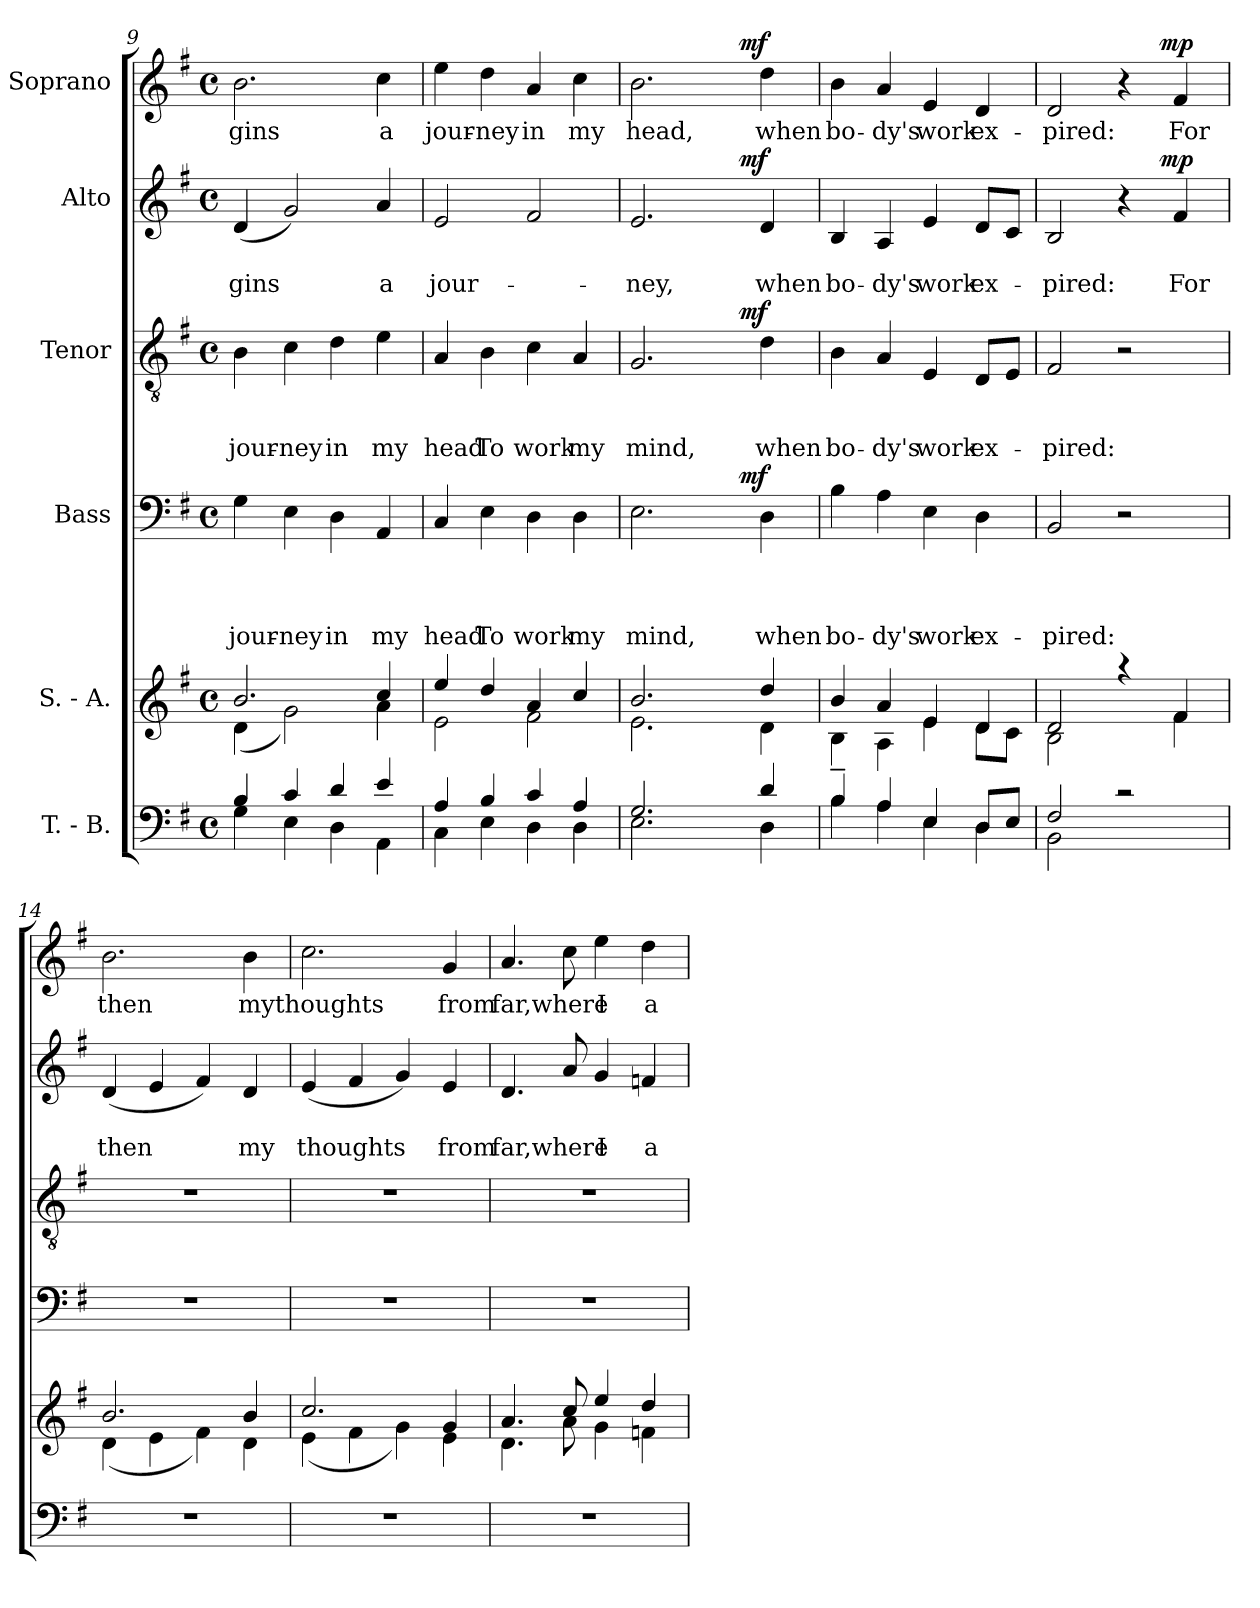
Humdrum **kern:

**kern	**kern	**kern	**text	**text	**text	**text	**dynam	**kern	**text	**text	**text	**dynam	**kern	**text	**text	**dynam	**kern	**text	**dynam
*part6	*part5	*part4	*part4	*part4	*part4	*part4	*part4	*part3	*part3	*part3	*part3	*part3	*part2	*part2	*part2	*part2	*part1	*part1	*part1
*staff6	*staff5	*staff4	*staff4	*staff4	*staff4	*staff4	*staff4	*staff3	*staff3	*staff3	*staff3	*staff3	*staff2	*staff2	*staff2	*staff2	*staff1	*staff1	*staff1
*I"T. - B.	*I"S. - A.	*I"Bass	*	*	*	*	*	*I"Tenor	*	*	*	*	*I"Alto	*	*	*	*I"Soprano	*	*
*clefF4	*clefG2	*clefF4	*	*	*	*	*	*clefGv2	*	*	*	*	*clefG2	*	*	*	*clefG2	*	*
*k[f#]	*k[f#]	*k[f#]	*	*	*	*	*	*k[f#]	*	*	*	*	*k[f#]	*	*	*	*k[f#]	*	*
*G:	*G:	*G:	*	*	*	*	*	*G:	*	*	*	*	*G:	*	*	*	*G:	*	*
*M4/4	*M4/4	*M4/4	*	*	*	*	*	*M4/4	*	*	*	*	*M4/4	*	*	*	*M4/4	*	*
*met(c)	*met(c)	*met(c)	*	*	*	*	*	*met(c)	*	*	*	*	*met(c)	*	*	*	*met(c)	*	*
=9	=9	=9	=9	=9	=9	=9	=9	=9	=9	=9	=9	=9	=9	=9	=9	=9	=9	=9	=9
*^	*^	*	*	*	*	*	*	*	*	*	*	*	*	*	*	*	*	*	*
!	!	!	!	!	!	!	!	!LO:LY:b	!	!	!	!	!LO:LY:b	!	!	!	!LO:LY:b	!	!	!LO:LY:b	!
4B/	4G\	2.b/	(<4d\	4G\	.	.	.	jour-	.	4B\	.	.	jour-	.	(<4d/	.	-gins	.	2.b\	-gins	.
!	!	!	!	!	!	!	!	!LO:LY:b:rj	!	!	!	!	!LO:LY:b:rj	!	!	!	!	!	!	!	!
4c/	4E\	.	2g\)	4E\	.	.	.	-ney	.	4c\	.	.	-ney	.	2g/)	.	.	.	.	.	.
!	!	!	!	!	!	!	!	!LO:LY:b	!	!	!	!	!LO:LY:b	!	!	!	!	!	!	!	!
4d/	4D\	.	.	4D\	.	.	.	in	.	4d\	.	.	in	.	.	.	.	.	.	.	.
!	!	!	!	!	!	!	!	!LO:LY:b	!	!	!	!	!LO:LY:b	!	!	!	!LO:LY:b	!	!	!LO:LY:b	!
4e/	4AA\	4cc/	4a\	4AA/	.	.	.	my	.	4e\	.	.	my	.	4a/	.	a	.	4cc\	a	.
=10	=10	=10	=10	=10	=10	=10	=10	=10	=10	=10	=10	=10	=10	=10	=10	=10	=10	=10	=10	=10	=10
!	!	!	!	!	!	!	!	!LO:LY:b	!	!	!	!	!LO:LY:b	!	!	!	!LO:LY:b	!	!	!LO:LY:b	!
4A/	4C\	4ee/	2e\	4C/	.	.	.	head	.	4A/	.	.	head	.	2e/	.	jour-	.	4ee\	jour-	.
!	!	!	!	!	!	!	!	!LO:LY:b	!	!	!	!	!LO:LY:b	!	!	!	!	!	!	!LO:LY:b:rj	!
4B/	4E\	4dd/	.	4E\	.	.	.	To	.	4B\	.	.	To	.	.	.	.	.	4dd\	-ney	.
!	!	!	!	!	!	!	!	!LO:LY:b	!	!	!	!	!LO:LY:b	!	!	!	!	!	!	!LO:LY:b	!
4c/	4D\	4a/	2f#\	4D\	.	.	.	work	.	4c\	.	.	work	.	2f#/	.	.	.	4a/	in	.
!	!	!	!	!	!	!	!	!LO:LY:b	!	!	!	!	!LO:LY:b	!	!	!	!	!	!	!LO:LY:b	!
4A/	4D\	4cc/	.	4D\	.	.	.	my	.	4A/	.	.	my	.	.	.	.	.	4cc\	my	.
!!LO:LB:g=z
=11	=11	=11	=11	=11	=11	=11	=11	=11	=11	=11	=11	=11	=11	=11	=11	=11	=11	=11	=11	=11	=11
!	!	!	!	!	!	!	!	!LO:LY:b	!	!	!	!	!LO:LY:b	!	!	!	!LO:LY:b	!	!	!LO:LY:b	!
*	*	*	*	*^	*	*	*	*	*	*^	*	*	*	*	*^	*	*	*	*^	*	*
2.G/	2.E\	2.b/	2.e\	2.E\	2ryy	.	.	.	mind,	.	2.G/	2ryy	.	.	mind,	.	2.e/	2ryy	.	-ney,	.	2.b\	2ryy	head,	.
.	.	.	.	.	8.ryy	.	.	.	.	.	.	8.ryy	.	.	.	.	.	8.ryy	.	.	.	.	8.ryy	.	.
!	!	!	!	!	!	!	!	!	!	!LO:DY:a	!	!	!	!	!	!LO:DY:a	!	!	!	!	!LO:DY:a	!	!	!	!LO:DY:a
.	.	.	.	.	4ryy	.	.	.	.	mf	.	4ryy	.	.	.	mf	.	4ryy	.	.	mf	.	4ryy	.	mf
!	!	!	!	!	!	!	!	!	!LO:LY:b	!	!	!	!	!	!LO:LY:b	!	!	!	!	!LO:LY:b	!	!	!	!LO:LY:b	!
4d/	4D\	4dd/	4d\	4D\	.	.	.	.	when	.	4d\	.	.	.	when	.	4d/	.	.	when	.	4dd\	.	when	.
.	.	.	.	.	16ryy	.	.	.	.	.	.	16ryy	.	.	.	.	.	16ryy	.	.	.	.	16ryy	.	.
=12	=12	=12	=12	=12	=12	=12	=12	=12	=12	=12	=12	=12	=12	=12	=12	=12	=12	=12	=12	=12	=12	=12	=12	=12	=12
!	!	!	!	!	!	!	!	!	!LO:LY:b	!	!	!	!	!	!LO:LY:b	!	!	!	!	!LO:LY:b	!	!	!	!LO:LY:b	!
*	*	*	*	*v	*v	*	*	*	*	*	*	*	*	*	*	*	*v	*v	*	*	*	*v	*v	*	*
*	*	*	*	*	*	*	*	*	*	*v	*v	*	*	*	*	*	*	*	*	*	*	*
4B/	4B\	4b/	4B~<\	4B\	.	.	.	bo-	.	4B\	.	.	bo-	.	4B/	.	bo-	.	4b\	bo-	.
!	!	!	!	!	!	!	!	!LO:LY:b	!	!	!	!	!LO:LY:b	!	!	!	!LO:LY:b	!	!	!LO:LY:b	!
4A/	4A\	4a/	4A\	4A\	.	.	.	-dy's	.	4A/	.	.	-dy's	.	4A/	.	-dy's	.	4a/	-dy's	.
!	!	!	!	!	!	!	!	!LO:LY:b	!	!	!	!	!LO:LY:b	!	!	!	!LO:LY:b	!	!	!LO:LY:b	!
4E/	4E\	4e/	4e\	4E\	.	.	.	work	.	4E/	.	.	work	.	4e/	.	work	.	4e/	work	.
!	!	!	!	!	!	!	!	!LO:LY:b	!	!	!	!	!LO:LY:b	!	!	!	!LO:LY:b	!	!	!LO:LY:b	!
8D/L	4D\	4d/	8d\L	4D\	.	.	.	ex-	.	8D/L	.	.	ex-	.	8d/L	.	ex-	.	4d/	ex-	.
8E/J	.	.	8c\J	.	.	.	.	.	.	8E/J	.	.	.	.	8c/J	.	.	.	.	.	.
=13	=13	=13	=13	=13	=13	=13	=13	=13	=13	=13	=13	=13	=13	=13	=13	=13	=13	=13	=13	=13	=13
!	!	!	!	!	!	!	!	!LO:LY:b	!	!	!	!	!LO:LY:b	!	!	!	!LO:LY:b	!	!	!LO:LY:b	!
*	*	*	*	*	*	*	*	*	*	*	*	*	*	*	*^	*	*	*	*^	*	*
2F#/	2BB\	2d/	2B\	2BB/	.	.	.	-pired:	.	2F#/	.	.	-pired:	.	2B/	2ryy	.	-pired:	.	2d/	2ryy	-pired:	.
2rc	2ryy	4raa	4ryy	2r	.	.	.	.	.	2r	.	.	.	.	4r	8..ryy	.	.	.	4r	8..ryy	.	.
!	!	!	!	!	!	!	!	!	!	!	!	!	!	!	!	!	!	!	!LO:DY:a	!	!	!	!LO:DY:a
.	.	.	.	.	.	.	.	.	.	.	.	.	.	.	.	4ryy	.	.	mp	.	4ryy	.	mp
!	!	!	!	!	!	!	!	!	!	!	!	!	!	!	!	!	!	!LO:LY:b	!	!	!	!LO:LY:b	!
.	.	4f#/	4f#\	.	.	.	.	.	.	.	.	.	.	.	4f#/	.	.	For	.	4f#/	.	For	.
.	.	.	.	.	.	.	.	.	.	.	.	.	.	.	.	32ryy	.	.	.	.	32ryy	.	.
=14	=14	=14	=14	=14	=14	=14	=14	=14	=14	=14	=14	=14	=14	=14	=14	=14	=14	=14	=14	=14	=14	=14	=14
!	!	!	!	!	!	!	!	!	!	!	!	!	!	!	!	!	!	!LO:LY:b	!	!	!	!LO:LY:b	!
*	*	*	*	*	*	*	*	*	*	*	*	*	*	*	*v	*v	*	*	*	*	*	*	*
*v	*v	*	*	*	*	*	*	*	*	*	*	*	*	*	*	*	*	*	*v	*v	*	*
1r	2.b/	(<4d\	1r	.	.	.	.	.	1r	.	.	.	.	(<4d/	.	then	.	2.b\	then	.
.	.	4e\	.	.	.	.	.	.	.	.	.	.	.	4e/	.	.	.	.	.	.
.	.	4f#\)	.	.	.	.	.	.	.	.	.	.	.	4f#/)	.	.	.	.	.	.
!	!	!	!	!	!	!	!	!	!	!	!	!	!	!	!	!LO:LY:b	!	!	!LO:LY:b	!
.	4b/	4d\	.	.	.	.	.	.	.	.	.	.	.	4d/	.	my	.	4b\	mythoughts	.
=15	=15	=15	=15	=15	=15	=15	=15	=15	=15	=15	=15	=15	=15	=15	=15	=15	=15	=15	=15	=15
!	!	!	!	!	!	!	!	!	!	!	!	!	!	!	!	!LO:LY:b	!	!	!	!
1r	2.cc/	(<4e\	1r	.	.	.	.	.	1r	.	.	.	.	(<4e/	.	thoughts	.	2.cc\	.	.
.	.	4f#\	.	.	.	.	.	.	.	.	.	.	.	4f#/	.	.	.	.	.	.
.	.	4g\)	.	.	.	.	.	.	.	.	.	.	.	4g/)	.	.	.	.	.	.
!	!	!	!	!	!	!	!	!	!	!	!	!	!	!	!	!LO:LY:b	!	!	!LO:LY:b	!
.	4g/	4e\	.	.	.	.	.	.	.	.	.	.	.	4e/	.	from	.	4g/	from	.
=16	=16	=16	=16	=16	=16	=16	=16	=16	=16	=16	=16	=16	=16	=16	=16	=16	=16	=16	=16	=16
!	!	!	!	!	!	!	!	!	!	!	!	!	!	!	!	!LO:LY:b	!	!	!LO:LY:b	!
1r	4.a/	4.d\	1r	.	.	.	.	.	1r	.	.	.	.	4.d/	.	far,where	.	4.a/	far,where	.
.	8cc/	8a\	.	.	.	.	.	.	.	.	.	.	.	8a/	.	.	.	8cc\	.	.
!	!	!	!	!	!	!	!	!	!	!	!	!	!	!	!	!LO:LY:b	!	!	!LO:LY:b	!
.	4ee/	4g\	.	.	.	.	.	.	.	.	.	.	.	4g/	.	I	.	4ee\	I	.
!	!	!	!	!	!	!	!	!	!	!	!	!	!	!	!	!LO:LY:b	!	!	!LO:LY:b	!
.	4dd/	4fn\	.	.	.	.	.	.	.	.	.	.	.	4fn/	.	a-	.	4dd\	a-	.
*	*v	*v	*	*	*	*	*	*	*	*	*	*	*	*	*	*	*	*	*	*
=	=	=	=	=	=	=	=	=	=	=	=	=	=	=	=	=	=	=	=
*-	*-	*-	*-	*-	*-	*-	*-	*-	*-	*-	*-	*-	*-	*-	*-	*-	*-	*-	*-
